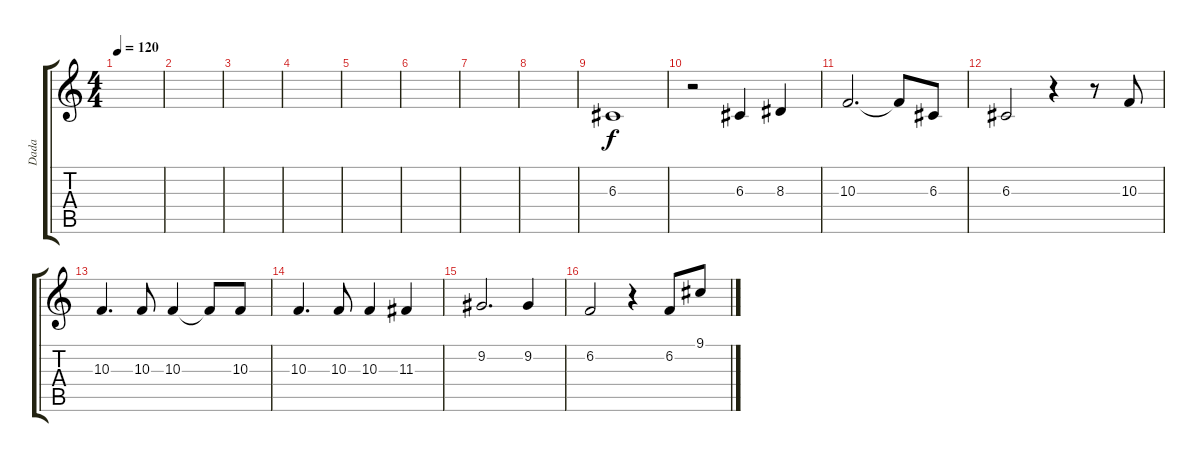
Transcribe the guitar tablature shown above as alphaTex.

\track ("Dada" "Dada") {instrument voiceoohs}
\staff {score tabs}
\tuning (E4 B3 G3 D3 A2 E2) {hide}
\ts (4 4)
\tempo 120
\clef g2
\ks c
|
|
|
|
|
|
|
|
6.3.1 |
r.2 6.3.4 8.3.4 |
10.3.2{d} 10.3{t}.8 6.3.8 |
6.3.2 r.4 r.8 10.3.8 |
10.3.4{d} 10.3.8 10.3.4 10.3{t}.8 10.3.8 |
10.3.4{d} 10.3.8 10.3.4 11.3.4 |
9.2.2{d} 9.2.4 |
6.2.2 r.4 6.2.8 9.1.8
